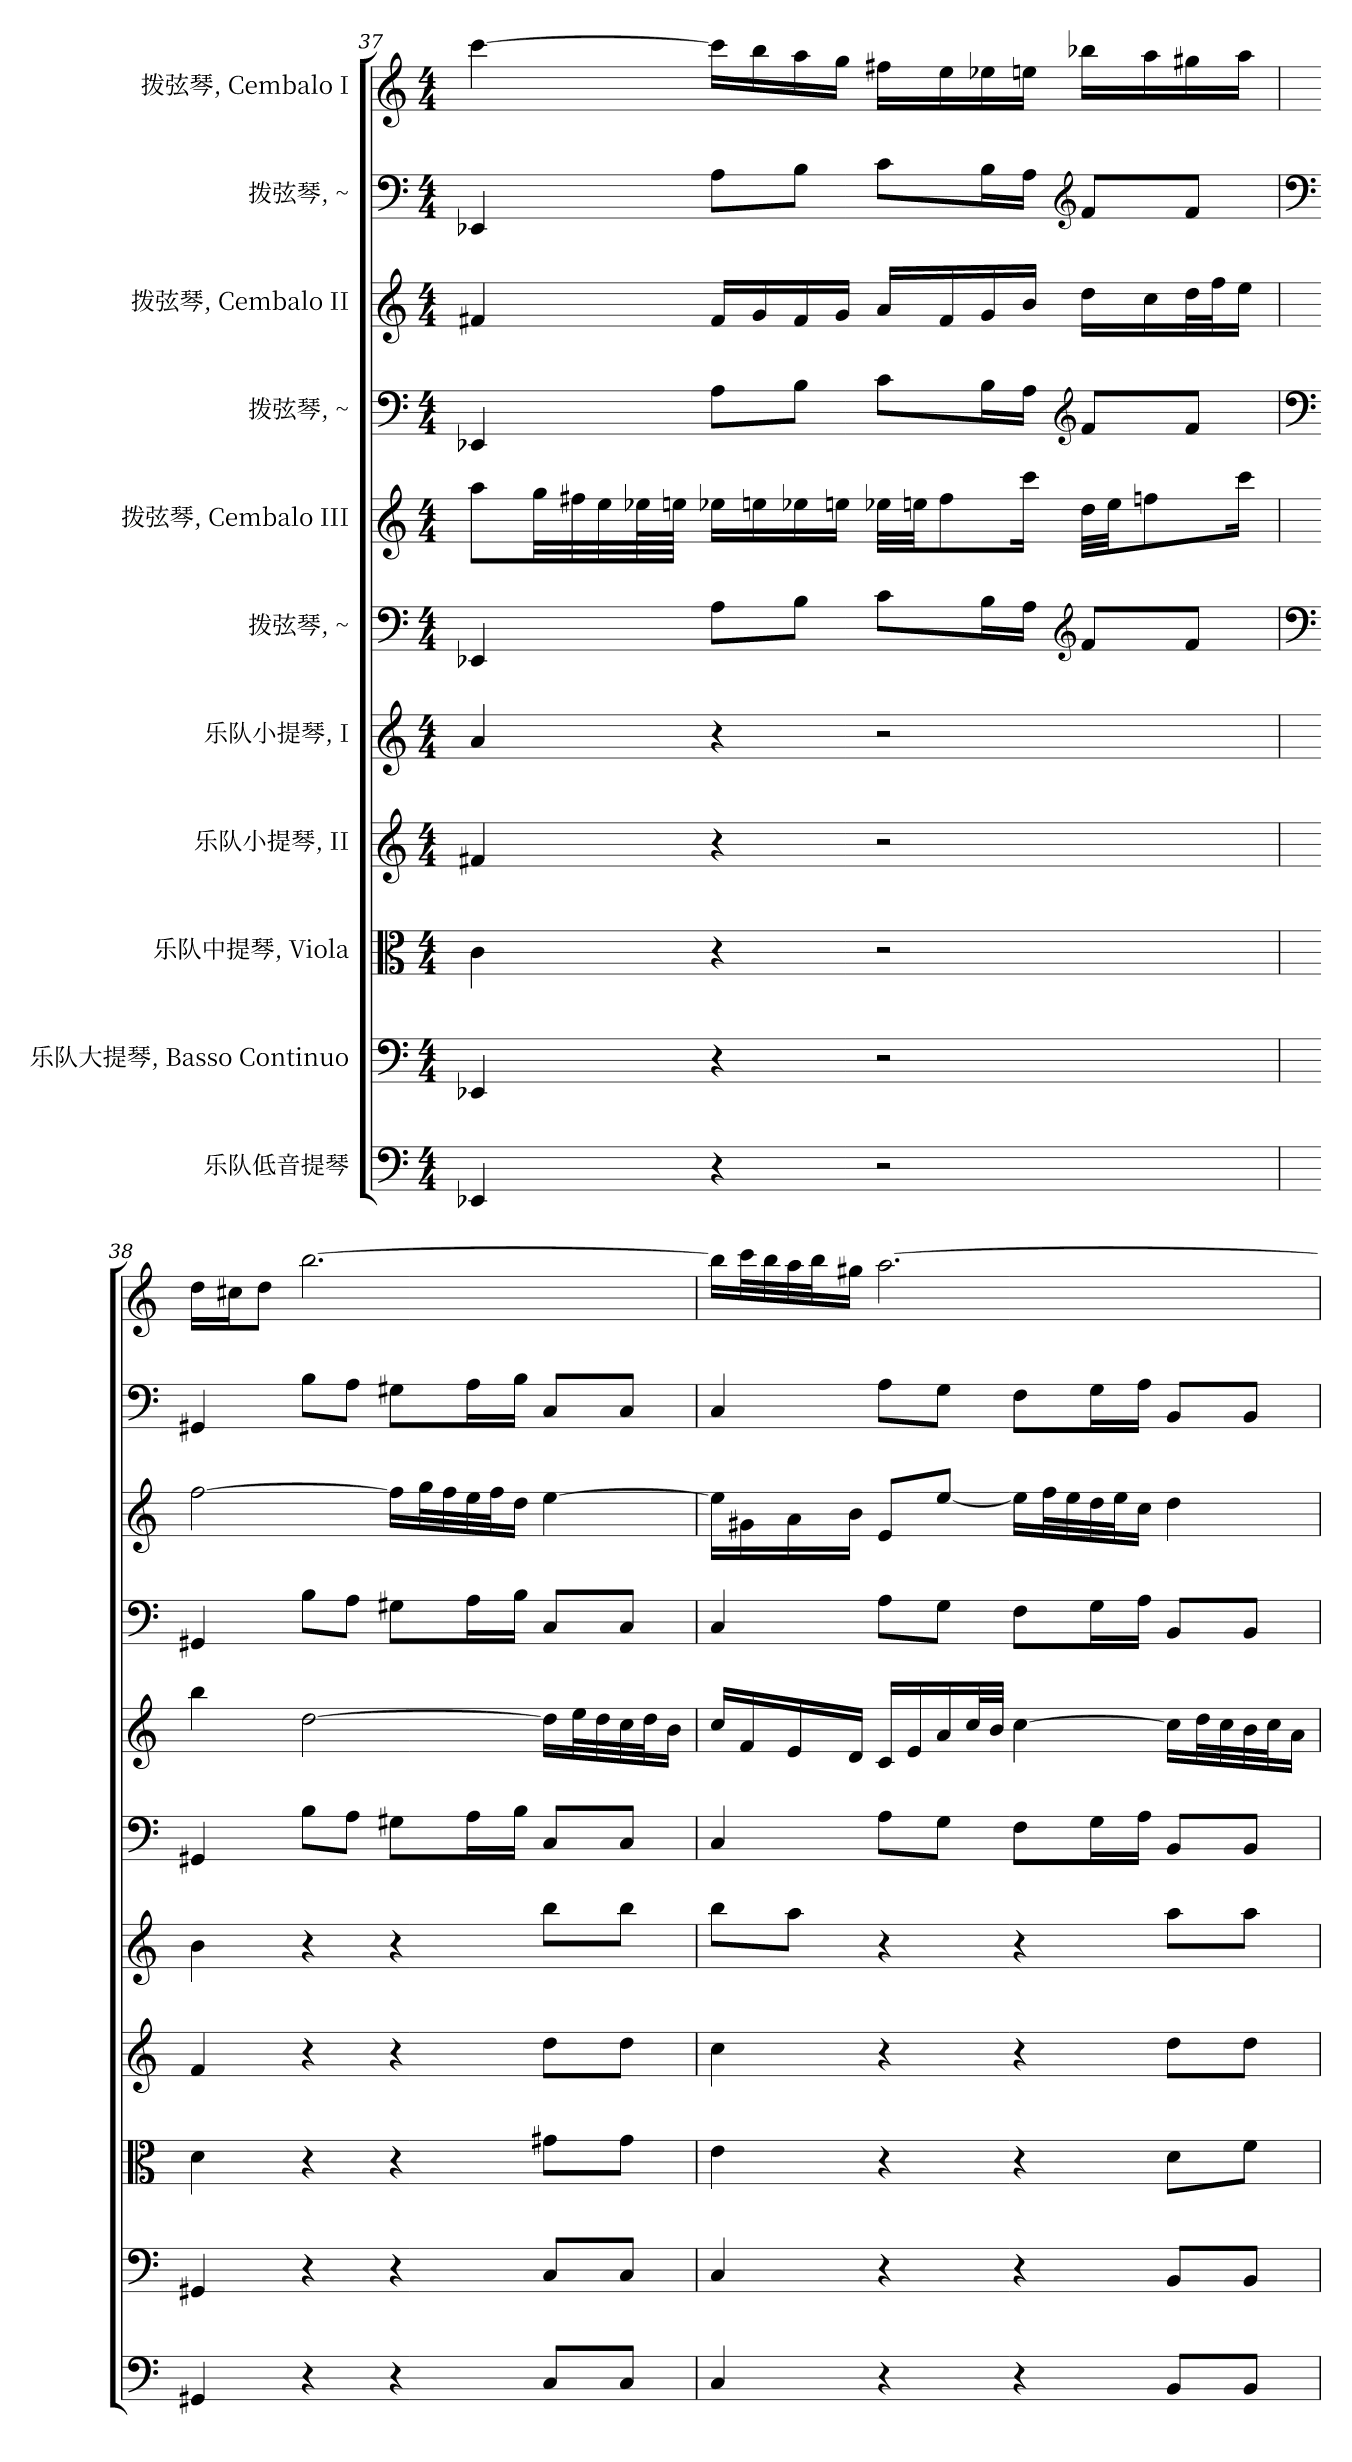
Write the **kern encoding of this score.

**kern	**kern	**kern	**kern	**kern	**kern	**kern	**kern	**kern	**kern	**kern
*part11	*part10	*part9	*part8	*part7	*part6	*part5	*part4	*part3	*part2	*part1
*staff11	*staff10	*staff9	*staff8	*staff7	*staff6	*staff5	*staff4	*staff3	*staff2	*staff1
*I"乐队低音提琴	*I"乐队大提琴, Basso Continuo	*I"乐队中提琴, Viola	*I"乐队小提琴, II	*I"乐队小提琴, I	*I"拨弦琴, ~	*I"拨弦琴, Cembalo III	*I"拨弦琴, ~	*I"拨弦琴, Cembalo II	*I"拨弦琴, ~	*I"拨弦琴, Cembalo I
!!LO:PB:g=z
*clefF4	*clefF4	*clefC3	*clefG2	*clefG2	*clefF4	*clefG2	*clefF4	*clefG2	*clefF4	*clefG2
*ITrd7c12	*	*	*	*	*	*	*	*	*	*
*k[]	*k[]	*k[]	*k[]	*k[]	*k[]	*k[]	*k[]	*k[]	*k[]	*k[]
*M4/4	*M4/4	*M4/4	*M4/4	*M4/4	*M4/4	*M4/4	*M4/4	*M4/4	*M4/4	*M4/4
=37	=37	=37	=37	=37	=37	=37	=37	=37	=37	=37
4EEE-X/	4EE-X/	4c\	4f#X/	4a/	4EE-X/	8aa\L	4EE-X/	4f#X/	4EE-X/	[4ccc\
.	.	.	.	.	.	32gg\LL	.	.	.	.
.	.	.	.	.	.	32ff#X\	.	.	.	.
.	.	.	.	.	.	32ee\	.	.	.	.
.	.	.	.	.	.	64ee-X\L	.	.	.	.
.	.	.	.	.	.	64een\JJJJ	.	.	.	.
4r	4r	4r	4r	4r	8A\L	16ee-X\LL	8A\L	16f#/LL	8A\L	16ccc\LL]
.	.	.	.	.	.	16een\	.	16g/	.	16bb\
.	.	.	.	.	8B\J	16ee-X\	8B\J	16f#/	8B\J	16aa\
.	.	.	.	.	.	16een\JJ	.	16g/JJ	.	16gg\JJ
2r	2r	2r	2r	2r	8c\L	32ee-X\LLL	8c\L	16a/LL	8c\L	16ff#X\LL
.	.	.	.	.	.	32een\JJ	.	.	.	.
.	.	.	.	.	.	8ff#\	.	16f#/	.	16ee\
.	.	.	.	.	16B\L	.	16B\L	16g/	16B\L	16ee-X\
.	.	.	.	.	16A\JJ	16ccc\Jk	16A\JJ	16b/JJ	16A\JJ	16een\JJ
*	*	*	*	*	*clefG2	*	*clefG2	*	*clefG2	*
.	.	.	.	.	8f/L	32dd\LLL	8f/L	16dd\LL	8f/L	16bb-X\LL
.	.	.	.	.	.	32ee\JJ	.	.	.	.
.	.	.	.	.	.	8ffn\	.	16cc\	.	16aa\
.	.	.	.	.	8f/J	.	8f/J	32dd\L	8f/J	16gg#X\
.	.	.	.	.	.	.	.	32ff\J	.	.
.	.	.	.	.	.	16ccc\Jk	.	16ee\JJ	.	16aa\JJ
!!LO:PB:g=z
=38	=38	=38	=38	=38	=38	=38	=38	=38	=38	=38
*	*	*	*	*	*clefF4	*	*clefF4	*	*clefF4	*
4GGG#X/	4GG#X/	4d\	4f/	4b\	4GG#X/	4bb\	4GG#X/	[2ff\	4GG#X/	16dd\LL
.	.	.	.	.	.	.	.	.	.	16cc#X\J
.	.	.	.	.	.	.	.	.	.	8dd\J
4r	4r	4r	4r	4r	8B\L	[2dd\	8B\L	.	8B\L	[2.bb\
.	.	.	.	.	8A\J	.	8A\J	.	8A\J	.
4r	4r	4r	4r	4r	8G#X\L	.	8G#X\L	16ff\LL]	8G#X\L	.
.	.	.	.	.	.	.	.	32gg\L	.	.
.	.	.	.	.	.	.	.	32ff\	.	.
.	.	.	.	.	16A\L	.	16A\L	32ee\	16A\L	.
.	.	.	.	.	.	.	.	32ff\J	.	.
.	.	.	.	.	16B\JJ	.	16B\JJ	16dd\JJ	16B\JJ	.
8CC/L	8C/L	8g#X\L	8dd\L	8bb\L	8C/L	16dd\LL]	8C/L	[4ee\	8C/L	.
.	.	.	.	.	.	32ee\L	.	.	.	.
.	.	.	.	.	.	32dd\	.	.	.	.
8CC/J	8C/J	8g#\J	8dd\J	8bb\J	8C/J	32cc\	8C/J	.	8C/J	.
.	.	.	.	.	.	32dd\J	.	.	.	.
.	.	.	.	.	.	16b\JJ	.	.	.	.
=39	=39	=39	=39	=39	=39	=39	=39	=39	=39	=39
4CC/	4C/	4e\	4cc\	8bb\L	4C/	16cc/LL	4C/	16ee\LL]	4C/	16bb\LL]
.	.	.	.	.	.	16f/	.	16g#X\	.	32ccc\L
.	.	.	.	.	.	.	.	.	.	32bb\
.	.	.	.	8aa\J	.	16e/	.	16a\	.	32aa\
.	.	.	.	.	.	.	.	.	.	32bb\J
.	.	.	.	.	.	16d/JJ	.	16b\JJ	.	16gg#X\JJ
4r	4r	4r	4r	4r	8A\L	16c/LL	8A\L	8e/L	8A\L	[2.aa\
.	.	.	.	.	.	16e/	.	.	.	.
.	.	.	.	.	8G\J	16a/	8G\J	[8ee/J	8G\J	.
.	.	.	.	.	.	32cc/L	.	.	.	.
.	.	.	.	.	.	32b/JJJ	.	.	.	.
4r	4r	4r	4r	4r	8F\L	[4cc\	8F\L	16ee\LL]	8F\L	.
.	.	.	.	.	.	.	.	32ff\L	.	.
.	.	.	.	.	.	.	.	32ee\	.	.
.	.	.	.	.	16G\L	.	16G\L	32dd\	16G\L	.
.	.	.	.	.	.	.	.	32ee\J	.	.
.	.	.	.	.	16A\JJ	.	16A\JJ	16cc\JJ	16A\JJ	.
8BBB/L	8BB/L	8d\L	8dd\L	8aa\L	8BB/L	16cc\LL]	8BB/L	4dd\	8BB/L	.
.	.	.	.	.	.	32dd\L	.	.	.	.
.	.	.	.	.	.	32cc\	.	.	.	.
8BBB/J	8BB/J	8f\J	8dd\J	8aa\J	8BB/J	32b\	8BB/J	.	8BB/J	.
.	.	.	.	.	.	32cc\J	.	.	.	.
.	.	.	.	.	.	16a\JJ	.	.	.	.
=	=	=	=	=	=	=	=	=	=	=
*-	*-	*-	*-	*-	*-	*-	*-	*-	*-	*-
